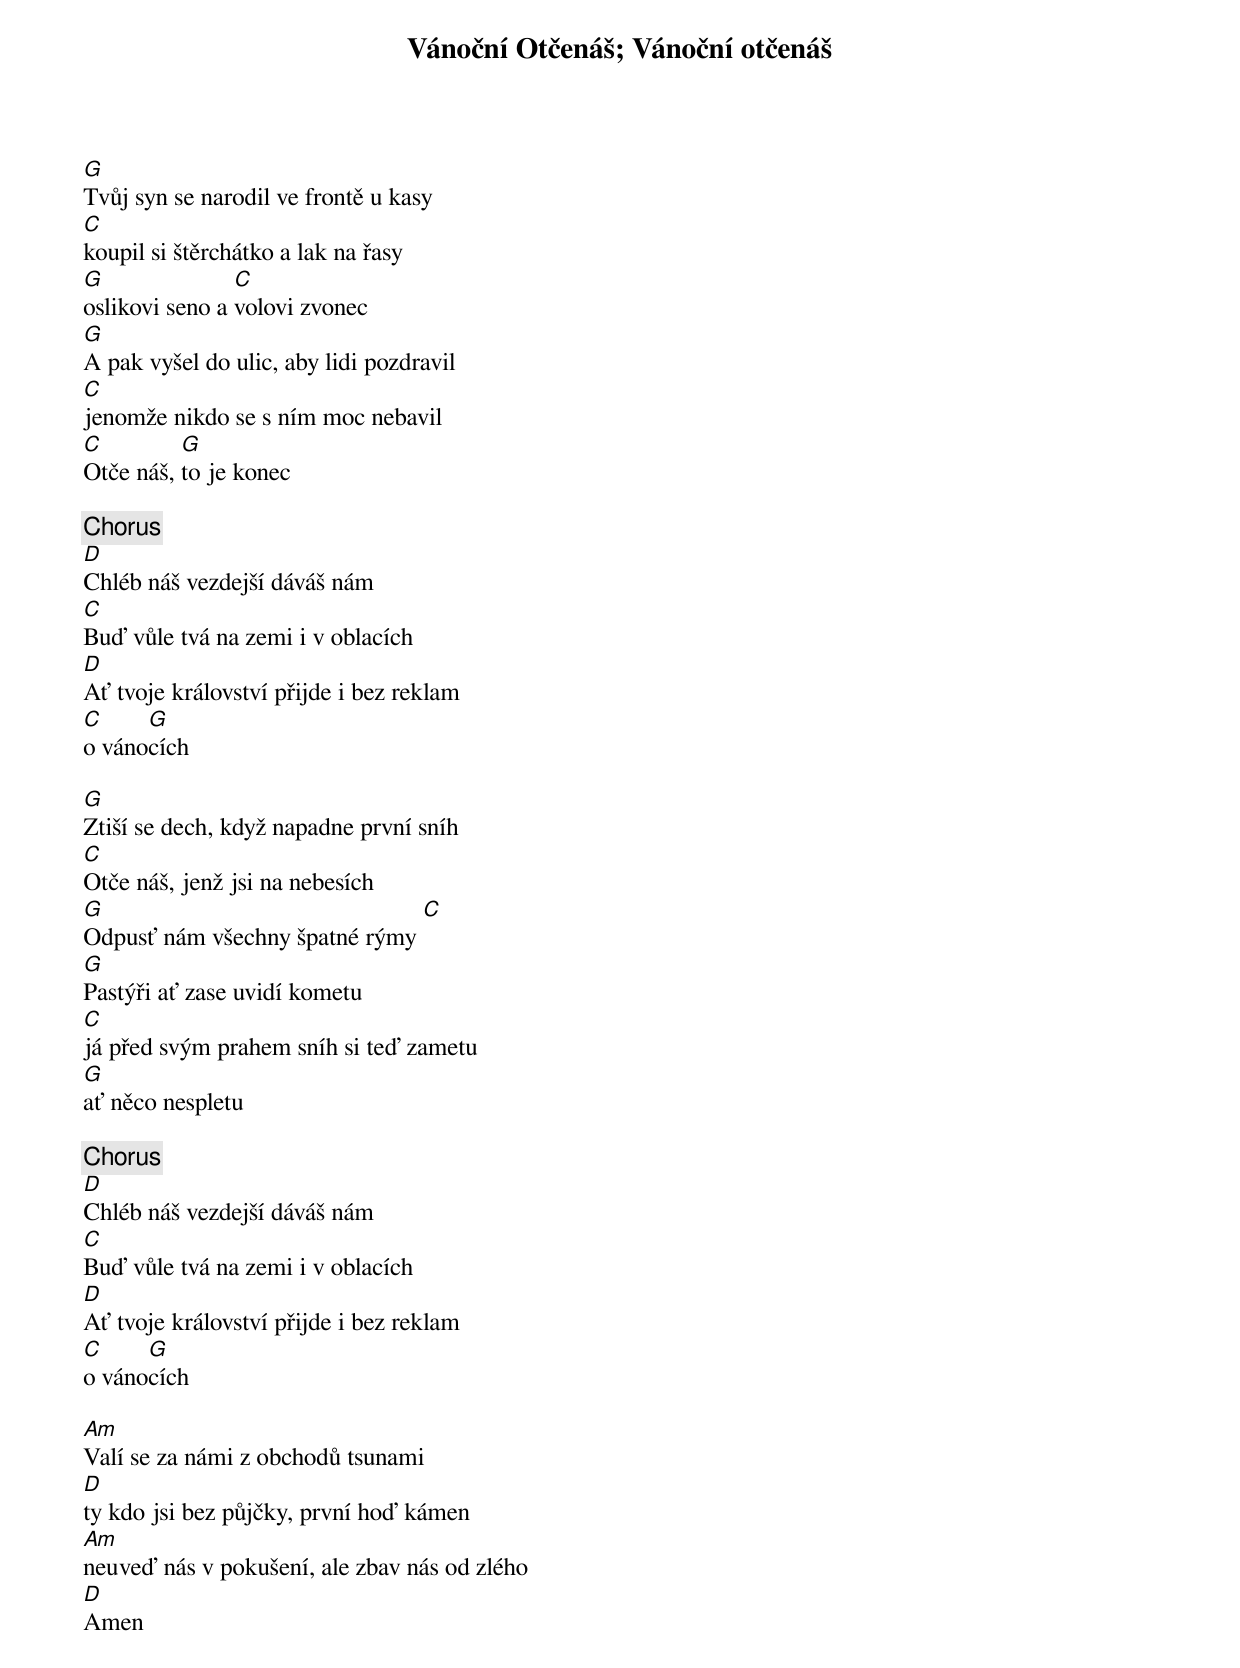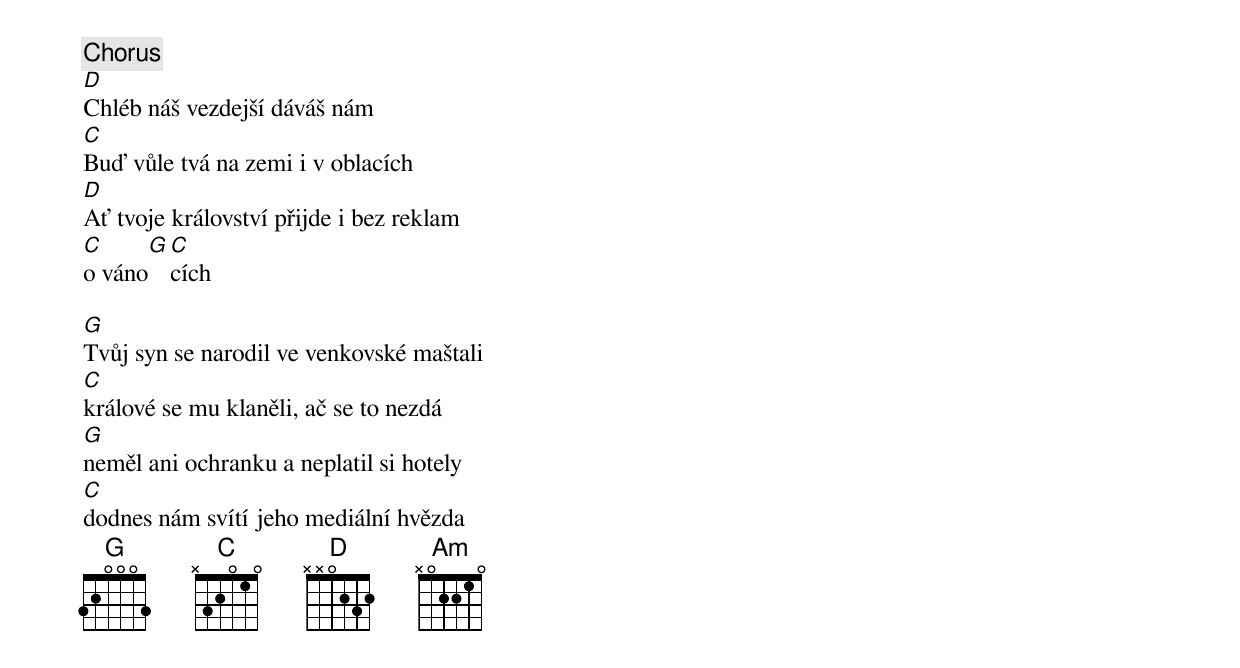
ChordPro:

{title: Vánoční Otčenáš}
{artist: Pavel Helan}
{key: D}

{title: Vánoční otčenáš}
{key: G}
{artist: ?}

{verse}
[G]Tvůj syn se narodil ve frontě u kasy
[C]koupil si štěrchátko a lak na řasy
[G]oslikovi seno a [C]volovi zvonec
[G]A pak vyšel do ulic, aby lidi pozdravil
[C]jenomže nikdo se s ním moc nebavil
[C]Otče náš, [G]to je konec

{chorus}
[D]Chléb náš vezdejší dáváš nám
[C]Buď vůle tvá na zemi i v oblacích
[D]Ať tvoje království přijde i bez reklam
[C]o váno[G]cích

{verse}
[G]Ztiší se dech, když napadne první sníh
[C]Otče náš, jenž jsi na nebesích
[G]Odpusť nám všechny špatné rýmy [C]
[G]Pastýři ať zase uvidí kometu
[C]já před svým prahem sníh si teď zametu
[G]ať něco nespletu

{chorus}
[D]Chléb náš vezdejší dáváš nám
[C]Buď vůle tvá na zemi i v oblacích
[D]Ať tvoje království přijde i bez reklam
[C]o váno[G]cích

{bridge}
[Am]Valí se za námi z obchodů tsunami
[D]ty kdo jsi bez půjčky, první hoď kámen
[Am]neu[ ]veď nás v pokušení, ale zbav nás od zlého
[D]Amen

{chorus}
[D]Chléb náš vezdejší dáváš nám
[C]Buď vůle tvá na zemi i v oblacích
[D]Ať tvoje království přijde i bez reklam
[C]o váno[G][C]cích

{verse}
[G]Tvůj syn se narodil ve venkovské maštali
[C]králové se mu klaněli, ač se to nezdá
[G]neměl ani ochranku a neplatil si hotely
[C]dodnes nám svítí jeho mediální hvězda
